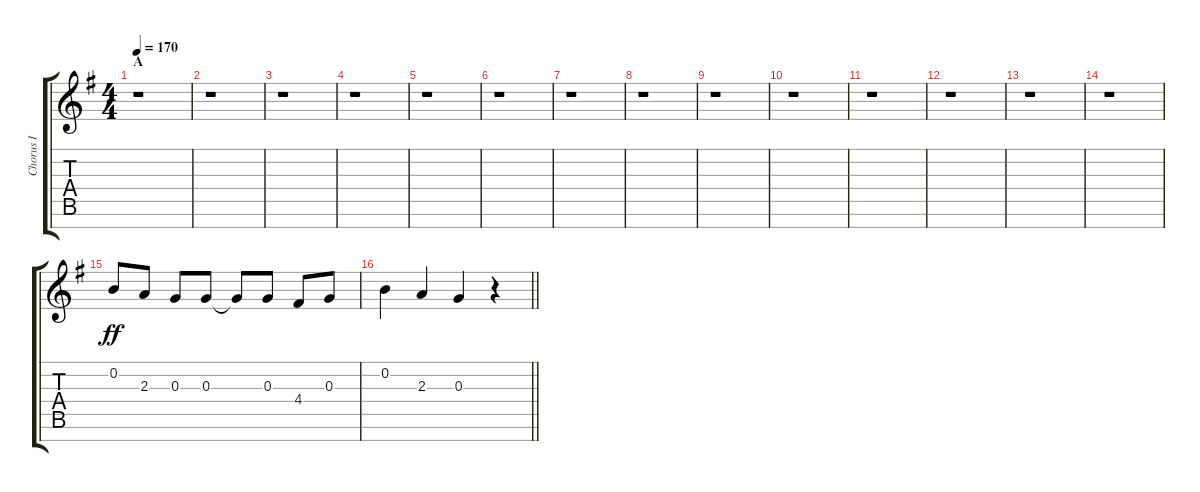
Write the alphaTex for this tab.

\track ("Chorus I" "Chorus I") {instrument voiceoohs}
\staff {score tabs}
\tuning (E5 B4 G4 D4 A3 E3 B2) {hide}
\ts (4 4)
\section ("" "A")
\tempo 170
\clef g2
\ks g
r.1{dy f} |
r.1 |
r.1 |
r.1 |
r.1 |
r.1 |
r.1 |
r.1 |
r.1 |
r.1 |
r.1 |
r.1 |
r.1 |
r.1 |
0.2.8{dy ff} 2.3.8 0.3.8 0.3.8 0.3{t}.8 0.3.8 4.4.8 0.3.8 |
\barLineRight lightlight
0.2.4 2.3.4 0.3.4 r.4
